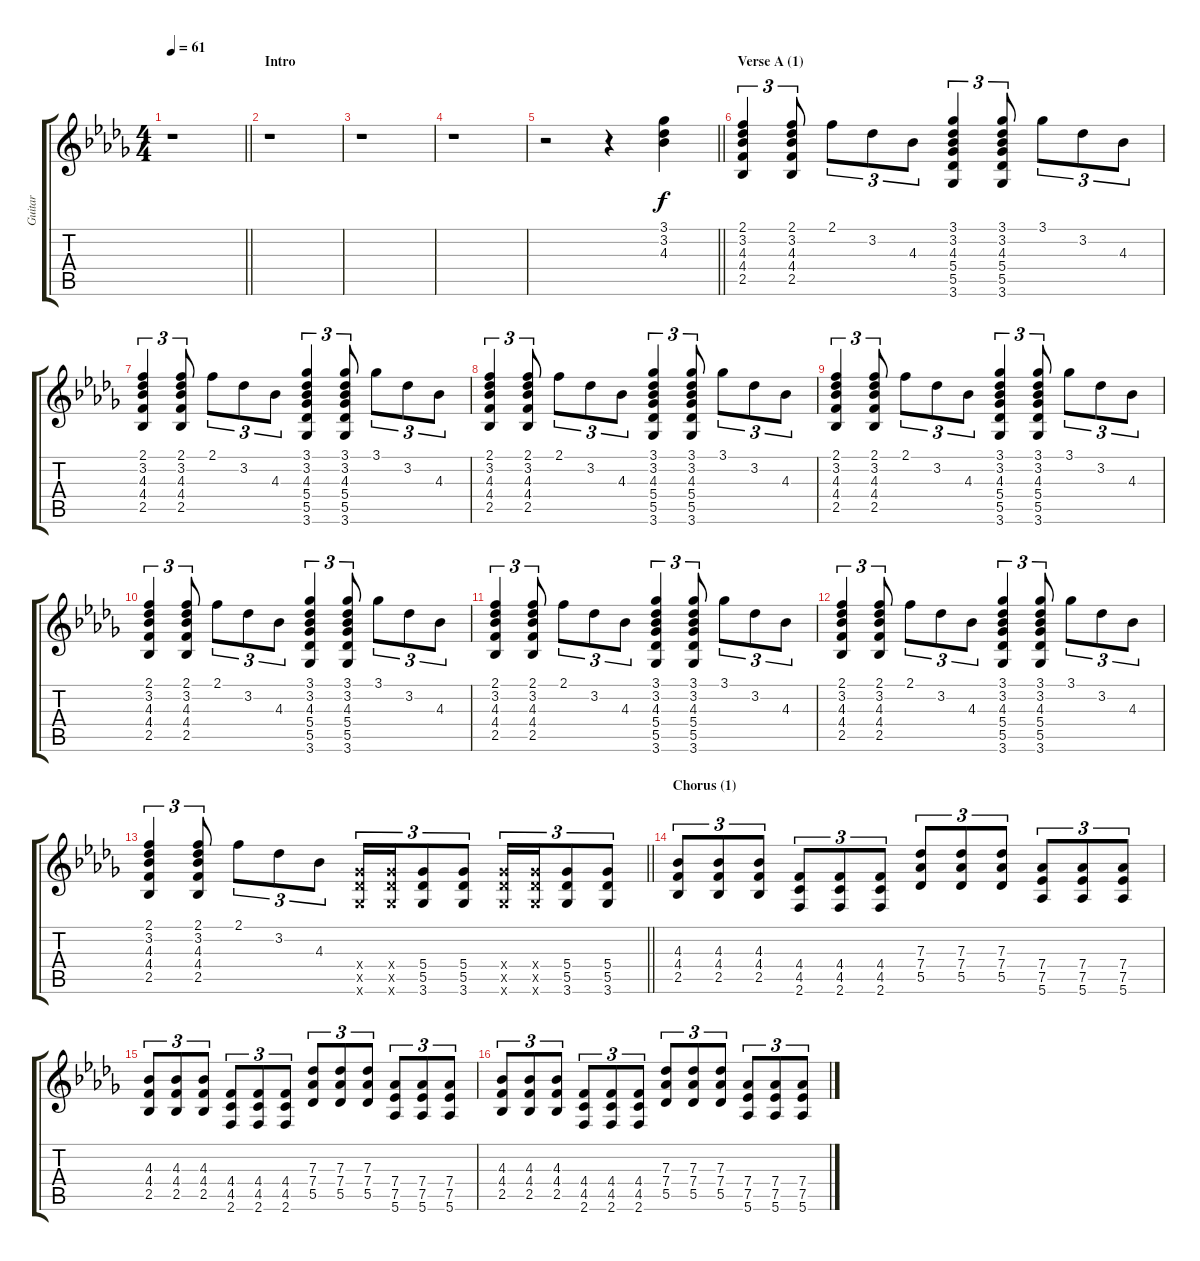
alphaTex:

\track ("Guitar" "Guitar") {instrument electricguitarjazz}
\staff {score tabs}
\tuning (Eb4 Bb3 Gb3 Db3 Ab2 Eb2) {hide}
\ts (4 4)
\tempo 61
\clef g2
\barLineRight lightlight
\ks bbminor
r.1{dy f instrument electricguitarjazz} |
\section ("" "Intro")
r.1 |
r.1 |
r.1 |
\barLineRight lightlight
r.2 r.4 (3.1 3.2 4.3).4 |
\section ("" "Verse A (1)")
(2.1 3.2 4.3 4.4 2.5).4{tu (3 2)} (2.1 3.2 4.3 4.4 2.5).8{tu (3 2)} 2.1.8{tu (3 2)} 3.2.8{tu (3 2)} 4.3.8{tu (3 2)} (3.1 3.2 4.3 5.4 5.5 3.6).4{tu (3 2)} (3.1 3.2 4.3 5.4 5.5 3.6).8{tu (3 2)} 3.1.8{tu (3 2)} 3.2.8{tu (3 2)} 4.3.8{tu (3 2)} |
(2.1 3.2 4.3 4.4 2.5).4{tu (3 2)} (2.1 3.2 4.3 4.4 2.5).8{tu (3 2)} 2.1.8{tu (3 2)} 3.2.8{tu (3 2)} 4.3.8{tu (3 2)} (3.1 3.2 4.3 5.4 5.5 3.6).4{tu (3 2)} (3.1 3.2 4.3 5.4 5.5 3.6).8{tu (3 2)} 3.1.8{tu (3 2)} 3.2.8{tu (3 2)} 4.3.8{tu (3 2)} |
(2.1 3.2 4.3 4.4 2.5).4{tu (3 2)} (2.1 3.2 4.3 4.4 2.5).8{tu (3 2)} 2.1.8{tu (3 2)} 3.2.8{tu (3 2)} 4.3.8{tu (3 2)} (3.1 3.2 4.3 5.4 5.5 3.6).4{tu (3 2)} (3.1 3.2 4.3 5.4 5.5 3.6).8{tu (3 2)} 3.1.8{tu (3 2)} 3.2.8{tu (3 2)} 4.3.8{tu (3 2)} |
(2.1 3.2 4.3 4.4 2.5).4{tu (3 2)} (2.1 3.2 4.3 4.4 2.5).8{tu (3 2)} 2.1.8{tu (3 2)} 3.2.8{tu (3 2)} 4.3.8{tu (3 2)} (3.1 3.2 4.3 5.4 5.5 3.6).4{tu (3 2)} (3.1 3.2 4.3 5.4 5.5 3.6).8{tu (3 2)} 3.1.8{tu (3 2)} 3.2.8{tu (3 2)} 4.3.8{tu (3 2)} |
(2.1 3.2 4.3 4.4 2.5).4{tu (3 2)} (2.1 3.2 4.3 4.4 2.5).8{tu (3 2)} 2.1.8{tu (3 2)} 3.2.8{tu (3 2)} 4.3.8{tu (3 2)} (3.1 3.2 4.3 5.4 5.5 3.6).4{tu (3 2)} (3.1 3.2 4.3 5.4 5.5 3.6).8{tu (3 2)} 3.1.8{tu (3 2)} 3.2.8{tu (3 2)} 4.3.8{tu (3 2)} |
(2.1 3.2 4.3 4.4 2.5).4{tu (3 2)} (2.1 3.2 4.3 4.4 2.5).8{tu (3 2)} 2.1.8{tu (3 2)} 3.2.8{tu (3 2)} 4.3.8{tu (3 2)} (3.1 3.2 4.3 5.4 5.5 3.6).4{tu (3 2)} (3.1 3.2 4.3 5.4 5.5 3.6).8{tu (3 2)} 3.1.8{tu (3 2)} 3.2.8{tu (3 2)} 4.3.8{tu (3 2)} |
(2.1 3.2 4.3 4.4 2.5).4{tu (3 2)} (2.1 3.2 4.3 4.4 2.5).8{tu (3 2)} 2.1.8{tu (3 2)} 3.2.8{tu (3 2)} 4.3.8{tu (3 2)} (3.1 3.2 4.3 5.4 5.5 3.6).4{tu (3 2)} (3.1 3.2 4.3 5.4 5.5 3.6).8{tu (3 2)} 3.1.8{tu (3 2)} 3.2.8{tu (3 2)} 4.3.8{tu (3 2)} |
\barLineRight lightlight
(2.1 3.2 4.3 4.4 2.5).4{tu (3 2)} (2.1 3.2 4.3 4.4 2.5).8{tu (3 2)} 2.1.8{tu (3 2)} 3.2.8{tu (3 2)} 4.3.8{tu (3 2)} (5.4{x} 5.5{x} 3.6{x}).16{tu (3 2) instrument distortionguitar} (5.4{x} 5.5{x} 3.6{x}).16{tu (3 2)} (5.4 5.5 3.6).8{tu (3 2)} (5.4 5.5 3.6).8{tu (3 2)} (5.4{x} 5.5{x} 3.6{x}).16{tu (3 2)} (5.4{x} 5.5{x} 3.6{x}).16{tu (3 2)} (5.4 5.5 3.6).8{tu (3 2)} (5.4 5.5 3.6).8{tu (3 2)} |
\section ("" "Chorus (1)")
(4.3 4.4 2.5).8{tu (3 2)} (4.3 4.4 2.5).8{tu (3 2)} (4.3 4.4 2.5).8{tu (3 2)} (4.4 4.5 2.6).8{tu (3 2)} (4.4 4.5 2.6).8{tu (3 2)} (4.4 4.5 2.6).8{tu (3 2)} (7.3 7.4 5.5).8{tu (3 2)} (7.3 7.4 5.5).8{tu (3 2)} (7.3 7.4 5.5).8{tu (3 2)} (7.4 7.5 5.6).8{tu (3 2)} (7.4 7.5 5.6).8{tu (3 2)} (7.4 7.5 5.6).8{tu (3 2)} |
(4.3 4.4 2.5).8{tu (3 2)} (4.3 4.4 2.5).8{tu (3 2)} (4.3 4.4 2.5).8{tu (3 2)} (4.4 4.5 2.6).8{tu (3 2)} (4.4 4.5 2.6).8{tu (3 2)} (4.4 4.5 2.6).8{tu (3 2)} (7.3 7.4 5.5).8{tu (3 2)} (7.3 7.4 5.5).8{tu (3 2)} (7.3 7.4 5.5).8{tu (3 2)} (7.4 7.5 5.6).8{tu (3 2)} (7.4 7.5 5.6).8{tu (3 2)} (7.4 7.5 5.6).8{tu (3 2)} |
(4.3 4.4 2.5).8{tu (3 2)} (4.3 4.4 2.5).8{tu (3 2)} (4.3 4.4 2.5).8{tu (3 2)} (4.4 4.5 2.6).8{tu (3 2)} (4.4 4.5 2.6).8{tu (3 2)} (4.4 4.5 2.6).8{tu (3 2)} (7.3 7.4 5.5).8{tu (3 2)} (7.3 7.4 5.5).8{tu (3 2)} (7.3 7.4 5.5).8{tu (3 2)} (7.4 7.5 5.6).8{tu (3 2)} (7.4 7.5 5.6).8{tu (3 2)} (7.4 7.5 5.6).8{tu (3 2)}
